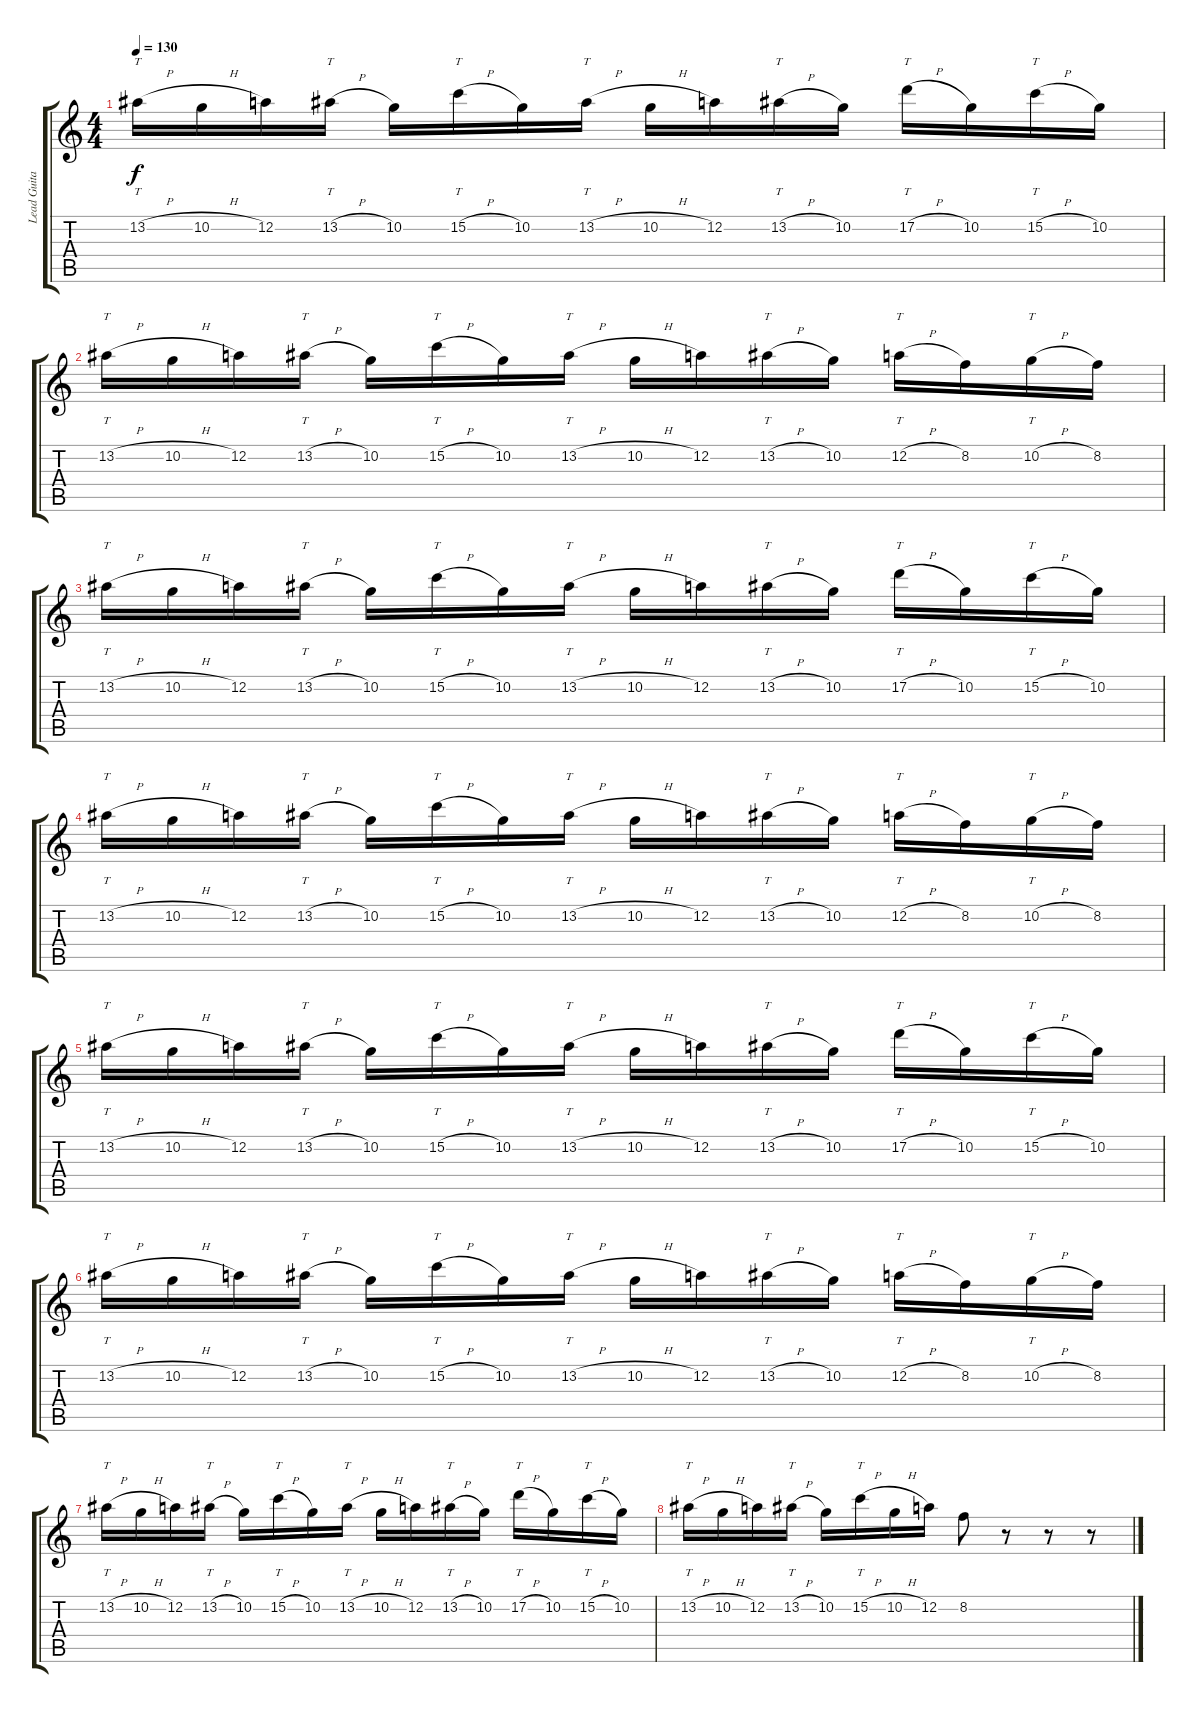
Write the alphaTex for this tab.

\track ("Lead Guitar" "Lead Guita") {instrument distortionguitar}
\staff {score tabs}
\tuning (D4 A3 F3 C3 G2 C2) {hide}
\ts (4 4)
\tempo 130
\clef g2
\ks c
13.2{h}.16{tt dy f} 10.2{h}.16 12.2.16 13.2{h}.16{tt} 10.2.16 15.2{h}.16{tt} 10.2.16 13.2{h}.16{tt} 10.2{h}.16 12.2.16 13.2{h}.16{tt} 10.2.16 17.2{h}.16{tt} 10.2.16 15.2{h}.16{tt} 10.2.16 |
13.2{h}.16{tt} 10.2{h}.16 12.2.16 13.2{h}.16{tt} 10.2.16 15.2{h}.16{tt} 10.2.16 13.2{h}.16{tt} 10.2{h}.16 12.2.16 13.2{h}.16{tt} 10.2.16 12.2{h}.16{tt} 8.2.16 10.2{h}.16{tt} 8.2.16 |
13.2{h}.16{tt} 10.2{h}.16 12.2.16 13.2{h}.16{tt} 10.2.16 15.2{h}.16{tt} 10.2.16 13.2{h}.16{tt} 10.2{h}.16 12.2.16 13.2{h}.16{tt} 10.2.16 17.2{h}.16{tt} 10.2.16 15.2{h}.16{tt} 10.2.16 |
13.2{h}.16{tt} 10.2{h}.16 12.2.16 13.2{h}.16{tt} 10.2.16 15.2{h}.16{tt} 10.2.16 13.2{h}.16{tt} 10.2{h}.16 12.2.16 13.2{h}.16{tt} 10.2.16 12.2{h}.16{tt} 8.2.16 10.2{h}.16{tt} 8.2.16 |
13.2{h}.16{tt} 10.2{h}.16 12.2.16 13.2{h}.16{tt} 10.2.16 15.2{h}.16{tt} 10.2.16 13.2{h}.16{tt} 10.2{h}.16 12.2.16 13.2{h}.16{tt} 10.2.16 17.2{h}.16{tt} 10.2.16 15.2{h}.16{tt} 10.2.16 |
13.2{h}.16{tt} 10.2{h}.16 12.2.16 13.2{h}.16{tt} 10.2.16 15.2{h}.16{tt} 10.2.16 13.2{h}.16{tt} 10.2{h}.16 12.2.16 13.2{h}.16{tt} 10.2.16 12.2{h}.16{tt} 8.2.16 10.2{h}.16{tt} 8.2.16 |
13.2{h}.16{tt} 10.2{h}.16 12.2.16 13.2{h}.16{tt} 10.2.16 15.2{h}.16{tt} 10.2.16 13.2{h}.16{tt} 10.2{h}.16 12.2.16 13.2{h}.16{tt} 10.2.16 17.2{h}.16{tt} 10.2.16 15.2{h}.16{tt} 10.2.16 |
13.2{h}.16{tt} 10.2{h}.16 12.2.16 13.2{h}.16{tt} 10.2.16 15.2{h}.16{tt} 10.2{h}.16 12.2.16 8.2.8 r.8 r.8 r.8
